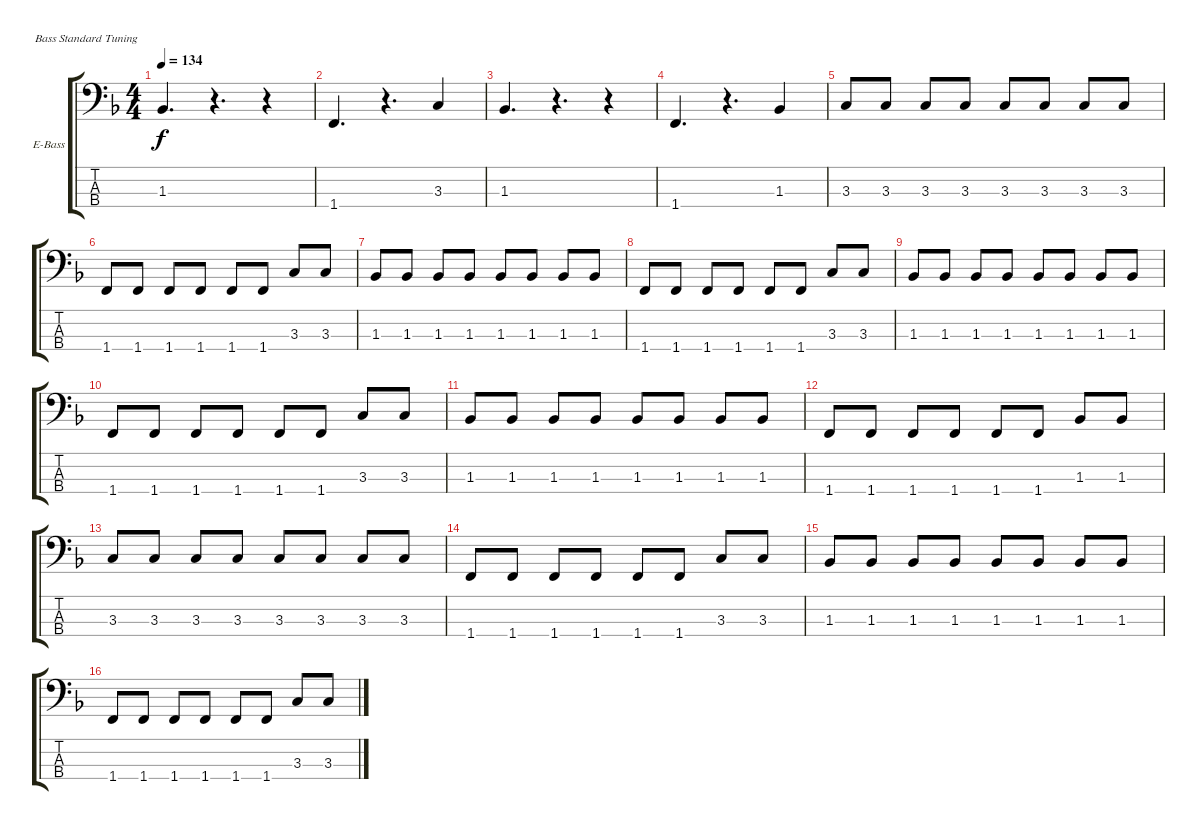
\defaultSystemsLayout 4
\bracketExtendMode groupsimilarinstruments
\firstSystemTrackNameOrientation horizontal
\otherSystemsTrackNameOrientation horizontal
\track ("Jimmy" "E-Bass") {instrument electricbassfinger}
\staff {score tabs}
\tuning (G2 D2 A1 E1)
\ts (4 4)
\tempo 134
\clef f4
\scale
0.333333
\ks f
1.3.4{d dy f} r.4{d} r.4 |
\scale
0.333333 1.4.4{d} r.4{d} 3.3.4 |
\scale
0.333333 1.3.4{d} r.4{d} r.4 |
\scale
0.333333 1.4.4{d} r.4{d} 1.3.4 |
\scale
0.333333 3.3.8 3.3.8 3.3.8 3.3.8 3.3.8 3.3.8 3.3.8 3.3.8 |
\scale
0.333333 1.4.8 1.4.8 1.4.8 1.4.8 1.4.8 1.4.8 3.3.8 3.3.8 |
\scale
0.333333 1.3.8 1.3.8 1.3.8 1.3.8 1.3.8 1.3.8 1.3.8 1.3.8 |
\scale
0.333333 1.4.8 1.4.8 1.4.8 1.4.8 1.4.8 1.4.8 3.3.8 3.3.8 |
\scale
0.333333 1.3.8 1.3.8 1.3.8 1.3.8 1.3.8 1.3.8 1.3.8 1.3.8 |
\scale
0.333333 1.4.8 1.4.8 1.4.8 1.4.8 1.4.8 1.4.8 3.3.8 3.3.8 |
\scale
0.333333 1.3.8 1.3.8 1.3.8 1.3.8 1.3.8 1.3.8 1.3.8 1.3.8 |
\scale
0.333333 1.4.8 1.4.8 1.4.8 1.4.8 1.4.8 1.4.8 1.3.8 1.3.8 |
\scale
0.333333 3.3.8 3.3.8 3.3.8 3.3.8 3.3.8 3.3.8 3.3.8 3.3.8 |
\scale
0.333333 1.4.8 1.4.8 1.4.8 1.4.8 1.4.8 1.4.8 3.3.8 3.3.8 |
\scale
0.333333 1.3.8 1.3.8 1.3.8 1.3.8 1.3.8 1.3.8 1.3.8 1.3.8 |
\scale
0.333333 1.4.8 1.4.8 1.4.8 1.4.8 1.4.8 1.4.8 3.3.8 3.3.8
